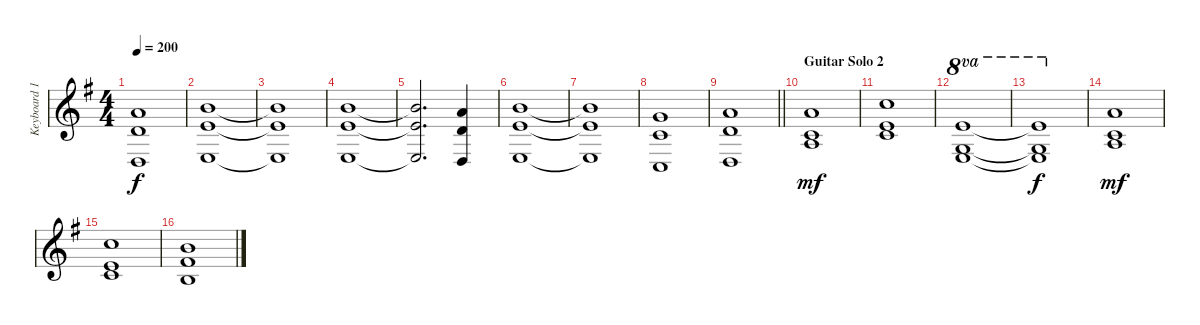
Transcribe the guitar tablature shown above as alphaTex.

\track ("Keyboard 1" "Keyboard 1") {instrument stringensemble1}
\staff {score}
\tuning (E4 B3 G3 D3 A2 E2) {hide}
\ts (4 4)
\tempo 200
\clef g2
\ks g
(5.1 3.2 0.4).1{dy f} |
(7.1 5.2 2.4).1 |
(7.1{t} 5.2{t} 2.4{t}).1 |
(7.1 5.2 2.4).1 |
(7.1{t} 5.2{t} 2.4{t}).2{d} (5.1 3.2 0.4).4 |
(7.1 5.2 2.4).1 |
(7.1{t} 5.2{t} 2.4{t}).1 |
(3.1 1.2 3.5).1 |
\barLineRight lightlight
(5.1 3.2 0.4).1 |
\section ("" "Guitar Solo 2")
(5.1 1.2 2.3).1{dy mf} |
(8.1 5.2 5.3).1 |
(12.1 8.2 9.3).1{ot 8va} |
(12.1{t} 8.2{t} 9.3{t}).1{ot 8va dy f} |
(5.1 1.2 2.3).1{dy mf} |
(8.1 5.2 5.3).1 |
(7.1 7.2 4.3).1
